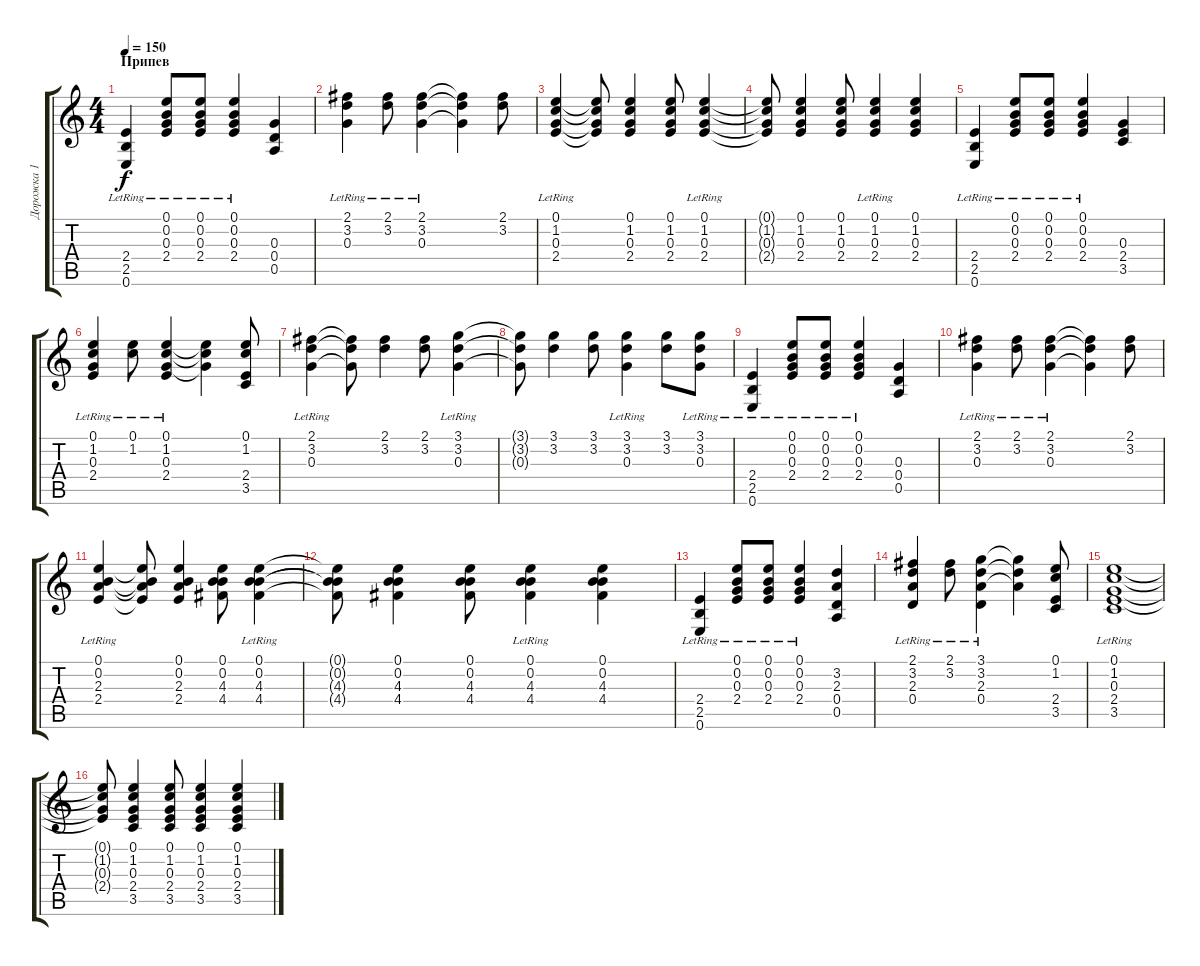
\track ("Дорожка 1" "Дорожка 1") {instrument acousticguitarsteel}
\staff {score tabs}
\tuning (E4 B3 G3 D3 A2 E2) {hide}
\ts (4 4)
\section ("" "Припев")
\tempo 150
\clef g2
\ks c
(2.4 2.5 0.6{lr}).4{dy f} (0.1{lr} 0.2 0.3{lr} 2.4).8 (0.1 0.2{lr} 0.3 2.4).8 (0.1 0.2 0.3{lr} 2.4).4 (0.3 0.4 0.5).4 |
(2.1{lr} 3.2{lr} 0.3{lr}).4 (2.1 3.2{lr}).8 (2.1 3.2 0.3{lr}).4 (2.1{t} 3.2{t} 0.3{t}).4 (2.1 3.2).8 |
(0.1 1.2 0.3{lr} 2.4).4 (0.1{t} 1.2{t} 0.3{t} 2.4{t}).8 (0.1 1.2 0.3 2.4).4 (0.1 1.2 0.3 2.4).8 (0.1 1.2 0.3{lr} 2.4).4 |
(0.1{t} 1.2{t} 0.3{t} 2.4{t}).8 (0.1 1.2 0.3 2.4).4 (0.1 1.2 0.3 2.4).8 (0.1 1.2 0.3{lr} 2.4).4 (0.1 1.2 0.3 2.4).4 |
(2.4 2.5 0.6{lr}).4 (0.1{lr} 0.2 0.3{lr} 2.4).8 (0.1 0.2{lr} 0.3 2.4).8 (0.1 0.2 0.3{lr} 2.4).4 (0.3 2.4 3.5).4 |
(0.1{lr} 1.2{lr} 0.3{lr} 2.4).4 (0.1 1.2{lr}).8 (0.1 1.2 0.3{lr} 2.4).4 (0.1{t} 1.2{t} 0.3{t}).4 (0.1 1.2 2.4 3.5).8 |
(2.1 3.2 0.3{lr}).4 (2.1{t} 3.2{t} 0.3{t}).8 (2.1 3.2).4 (2.1 3.2).8 (3.1 3.2 0.3{lr}).4 |
(3.1{t} 3.2{t} 0.3{t}).8 (3.1 3.2).4 (3.1 3.2).8 (3.1 3.2 0.3{lr}).4 (3.1 3.2).8 (3.1{lr} 3.2{lr} 0.3{lr}).8 |
(2.4 2.5 0.6{lr}).4 (0.1{lr} 0.2 0.3{lr} 2.4).8 (0.1 0.2{lr} 0.3 2.4).8 (0.1 0.2 0.3{lr} 2.4).4 (0.3 0.4 0.5).4 |
(2.1{lr} 3.2{lr} 0.3{lr}).4 (2.1 3.2{lr}).8 (2.1 3.2 0.3{lr}).4 (2.1{t} 3.2{t} 0.3{t}).4 (2.1 3.2).8 |
(0.1 0.2 2.3{lr} 2.4).4 (0.1{t} 0.2{t} 2.3{t} 2.4{t}).8 (0.1 0.2 2.3 2.4).4 (0.1 0.2 4.3 4.4).8 (0.1 0.2 4.3{lr} 4.4).4 |
(0.1{t} 0.2{t} 4.3{t} 4.4{t}).8 (0.1 0.2 4.3 4.4).4 (0.1 0.2 4.3 4.4).8 (0.1 0.2 4.3{lr} 4.4).4 (0.1 0.2 4.3 4.4).4 |
(2.4 2.5 0.6{lr}).4 (0.1{lr} 0.2 0.3{lr} 2.4).8 (0.1 0.2{lr} 0.3 2.4).8 (0.1 0.2 0.3{lr} 2.4).4 (3.2 2.3 0.4 0.5).4 |
(2.1{lr} 3.2{lr} 2.3{lr} 0.4).4 (2.1 3.2{lr}).8 (3.1 3.2 2.3{lr} 0.4).4 (3.1{t} 3.2{t} 2.3{t}).4 (0.1 1.2 2.4 3.5).8 |
(0.1 1.2 0.3{lr} 2.4 3.5).1 |
(0.1{t} 1.2{t} 0.3{t} 2.4{t}).8 (0.1 1.2 0.3 2.4 3.5).4 (0.1 1.2 0.3 2.4 3.5).8 (0.1 1.2 0.3 2.4 3.5).4 (0.1 1.2 0.3 2.4 3.5).4
